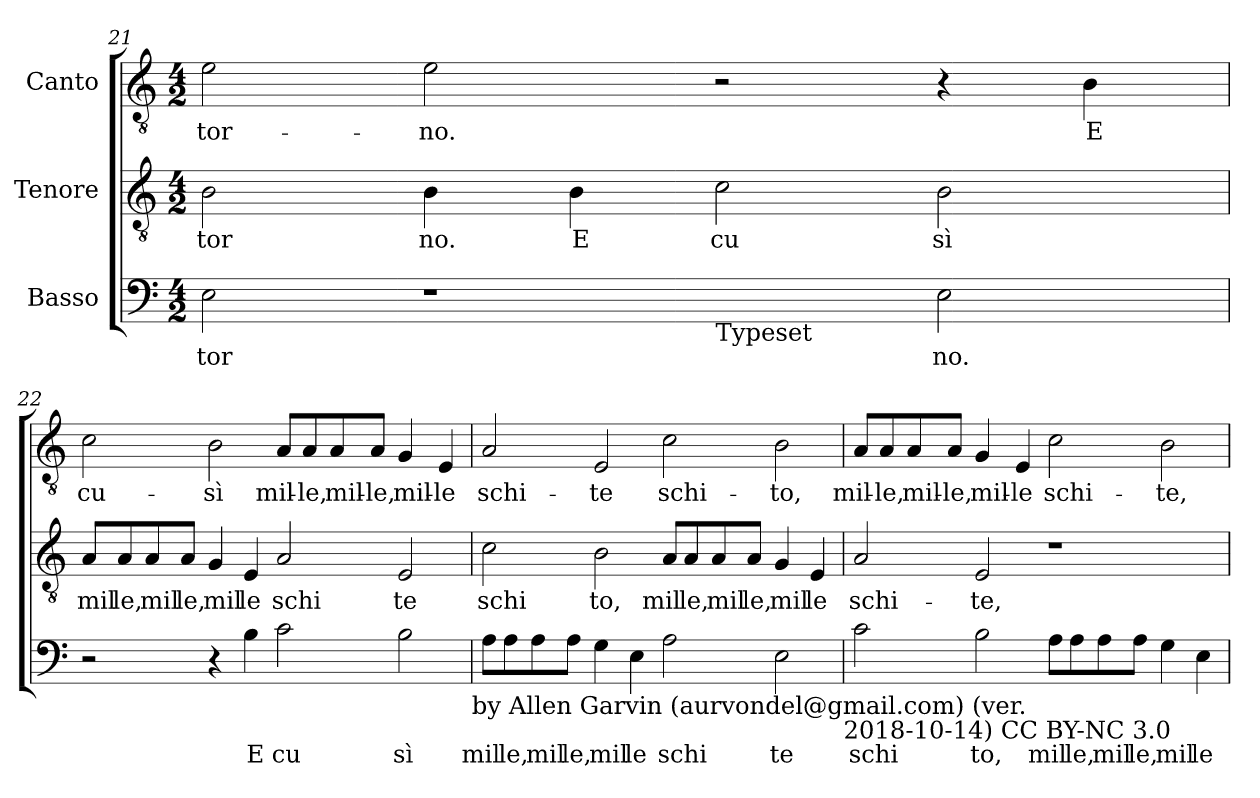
**kern	**text	**kern	**text	**kern	**text
*part3	*part3	*part2	*part2	*part1	*part1
*staff3	*staff3	*staff2	*staff2	*staff1	*staff1
*I"Basso	*	*I"Tenore	*	*I"Canto	*
!!LO:LB:g=z
*clefF4	*	*clefGv2	*	*clefGv2	*
*M4/2	*	*M4/2	*	*M4/2	*
=21	=21	=21	=21	=21	=21
!	!LO:LY:b:cj	!	!LO:LY:b:cj	!	!LO:LY:b:cj
*^	*	*	*	*	*
2E\	1ryy	-tor	2B\	-tor	2e\	tor-
!	!	!	!	!LO:LY:b:cj	!	!LO:LY:b:cj
1r	.	.	4B\	no.	2e\	-no.
!	!	!	!	!LO:LY:b:cj	!	!
.	.	.	4B\	E	.	.
!	!LO:TX:b:t=Typeset	!	!	!	!	!
!	!	!	!	!LO:LY:b:cj	!	!
.	1ryy	.	2c\	cu	2r	.
!	!	!LO:LY:b:cj	!	!LO:LY:b:cj	!	!
2E\	.	no.	2B\	sì	4r	.
!	!	!	!	!	!	!LO:LY:b:cj
.	.	.	.	.	4B\	E
=22	=22	=22	=22	=22	=22	=22
!	!	!	!	!LO:LY:b:cj	!	!LO:LY:b:cj
*v	*v	*	*	*	*	*
2r	.	8A/L	mil	2c\	cu-
!	!	!	!LO:LY:b:cj	!	!
.	.	8A/	le,	.	.
!	!	!	!LO:LY:b:cj	!	!
.	.	8A/	mil	.	.
!	!	!	!LO:LY:b:cj	!	!
.	.	8A/J	le,	.	.
!	!	!	!LO:LY:b:cj	!	!LO:LY:b:cj
4r	.	4G/	mil	2B\	-sì
!	!LO:LY:b:cj	!	!LO:LY:b:cj	!	!
4B\	E	4E/	le	.	.
!	!LO:LY:b:cj	!	!LO:LY:b:cj	!	!LO:LY:b:cj
2c\	cu	2A/	schi	8A/L	mil-
!	!	!	!	!	!LO:LY:b:cj
.	.	.	.	8A/	-le,
!	!	!	!	!	!LO:LY:b:cj
.	.	.	.	8A/	mil-
!	!	!	!	!	!LO:LY:b:cj
.	.	.	.	8A/J	-le,
!	!LO:LY:b:cj	!	!LO:LY:b:cj	!	!LO:LY:b:cj
2B\	sì	2E/	te	4G/	mil-
!	!	!	!	!	!LO:LY:b:cj
.	.	.	.	4E/	-le
!LO:TX:b:t=by Allen Garvin (aurvondel@gmail.com) (ver.	!	!	!	!	!
=23	=23	=23	=23	=23	=23
!	!LO:LY:b:cj	!	!LO:LY:b:cj	!	!LO:LY:b:cj
8A\L	mil	2c\	schi	2A/	schi-
!	!LO:LY:b:cj	!	!	!	!
8A\	le,	.	.	.	.
!	!LO:LY:b:cj	!	!	!	!
8A\	mil	.	.	.	.
!	!LO:LY:b:cj	!	!	!	!
8A\J	le,	.	.	.	.
!	!LO:LY:b:cj	!	!LO:LY:b:cj	!	!LO:LY:b:cj
4G\	mil	2B\	to,	2E/	-te
!	!LO:LY:b:cj	!	!	!	!
4E\	le	.	.	.	.
!	!LO:LY:b:cj	!	!LO:LY:b:cj	!	!LO:LY:b:cj
2A\	schi	8A/L	mil	2c\	schi-
!	!	!	!LO:LY:b:cj	!	!
.	.	8A/	le,	.	.
!	!	!	!LO:LY:b:cj	!	!
.	.	8A/	mil	.	.
!	!	!	!LO:LY:b:cj	!	!
.	.	8A/J	le,	.	.
!	!LO:LY:b:cj	!	!LO:LY:b:cj	!	!LO:LY:b:cj
2E\	te	4G/	mil	2B\	-to,
!	!	!	!LO:LY:b:cj	!	!
.	.	4E/	le	.	.
!LO:TX:b:t=2018-10-14) CC BY-NC 3.0	!	!	!	!	!
!!LO:PB:g=z
=24	=24	=24	=24	=24	=24
!	!LO:LY:b:cj	!	!LO:LY:b:cj	!	!LO:LY:b:cj
2c\	schi	2A/	schi-	8A/L	mil-
!	!	!	!	!	!LO:LY:b:cj
.	.	.	.	8A/	-le,
!	!	!	!	!	!LO:LY:b:cj
.	.	.	.	8A/	mil-
!	!	!	!	!	!LO:LY:b:cj
.	.	.	.	8A/J	-le,
!	!LO:LY:b:cj	!	!LO:LY:b:cj	!	!LO:LY:b:cj
2B\	to,	2E/	-te,	4G/	mil-
!	!	!	!	!	!LO:LY:b:cj
.	.	.	.	4E/	-le
!	!LO:LY:b:cj	!	!	!	!LO:LY:b:cj
8A\L	mil	1r	.	2c\	schi-
!	!LO:LY:b:cj	!	!	!	!
8A\	le,	.	.	.	.
!	!LO:LY:b:cj	!	!	!	!
8A\	mil	.	.	.	.
!	!LO:LY:b:cj	!	!	!	!
8A\J	le,	.	.	.	.
!	!LO:LY:b:cj	!	!	!	!LO:LY:b:cj
4G\	mil	.	.	2B\	-te,
!	!LO:LY:b:cj	!	!	!	!
4E\	le	.	.	.	.
=	=	=	=	=	=
*-	*-	*-	*-	*-	*-
